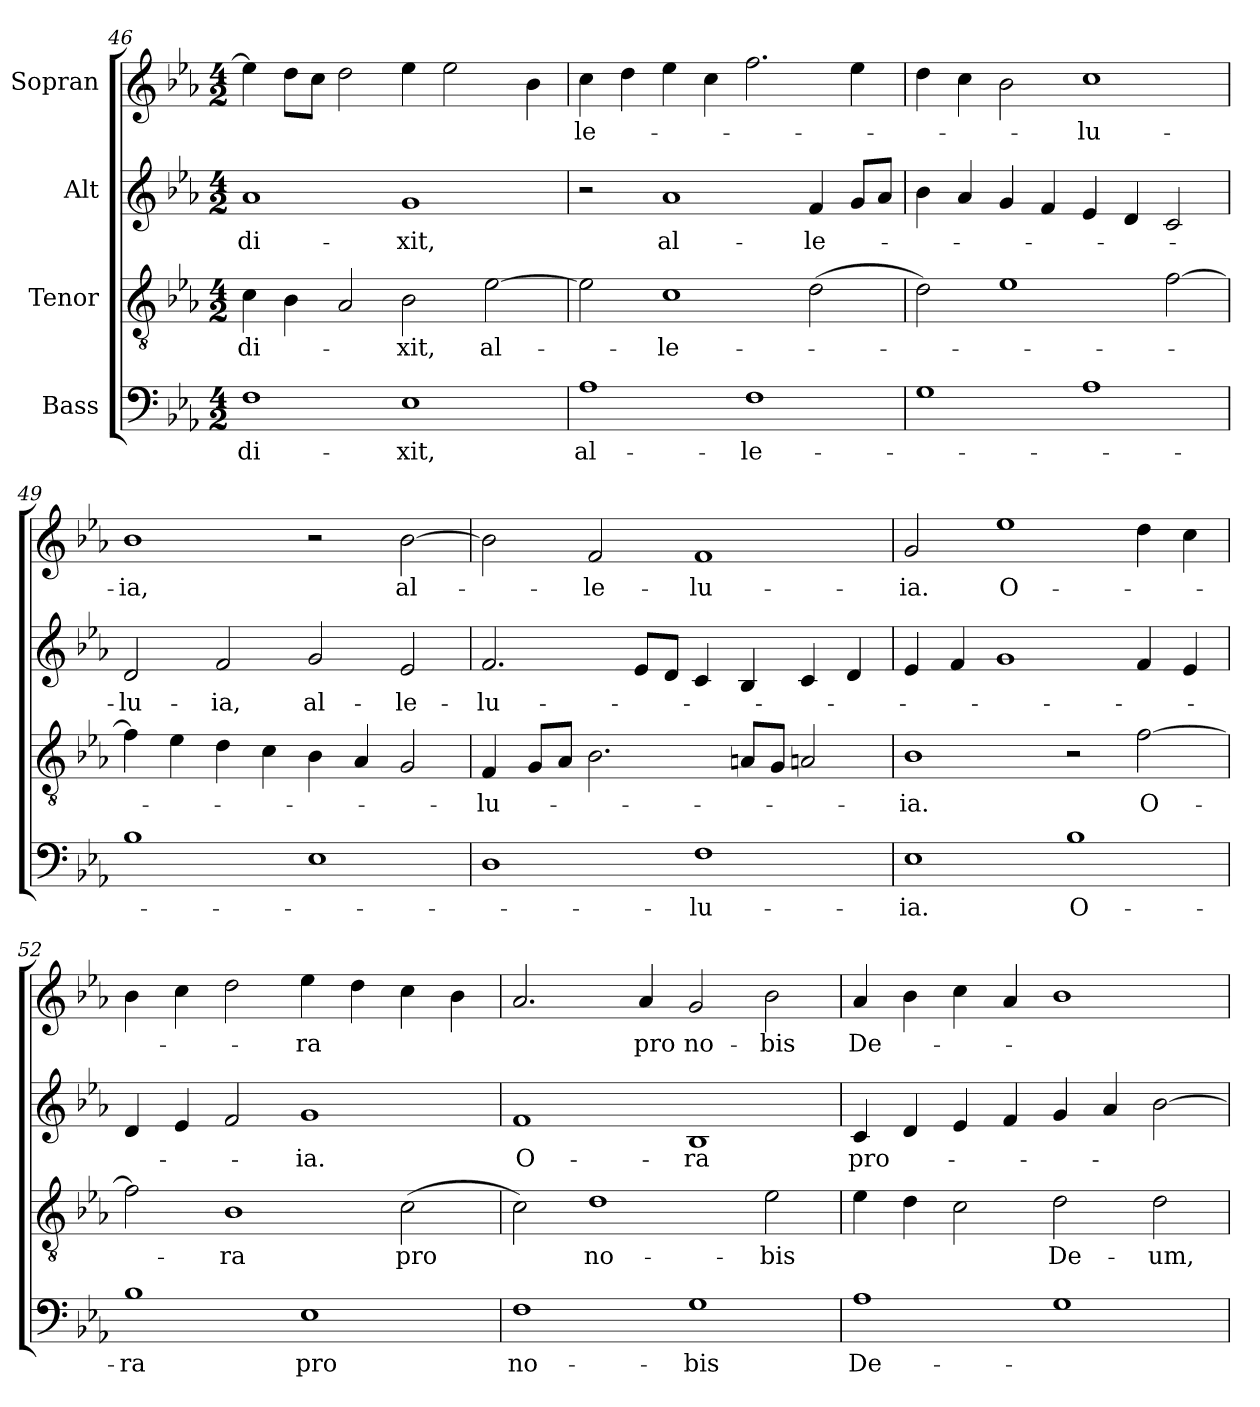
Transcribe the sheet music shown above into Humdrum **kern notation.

**kern	**text	**kern	**text	**kern	**text	**kern	**text
*part4	*part4	*part3	*part3	*part2	*part2	*part1	*part1
*staff4	*staff4	*staff3	*staff3	*staff2	*staff2	*staff1	*staff1
*I"Bass	*	*I"Tenor	*	*I"Alt	*	*I"Sopran	*
*clefF4	*	*clefGv2	*	*clefG2	*	*clefG2	*
*k[b-e-a-]	*	*k[b-e-a-]	*	*k[b-e-a-]	*	*k[b-e-a-]	*
*M4/2	*	*M4/2	*	*M4/2	*	*M4/2	*
=46	=46	=46	=46	=46	=46	=46	=46
!	!LO:LY:b	!	!LO:LY:b	!	!LO:LY:b	!	!
1F	di-	4c\	di-	1a-	di-	4ee-\]	.
.	.	4B-\	.	.	.	8dd\L	.
.	.	.	.	.	.	8cc\J	.
.	.	2A-/	.	.	.	2dd\	.
!	!LO:LY:b	!	!LO:LY:b	!	!LO:LY:b	!	!
1E-	xit,	2B-\	xit,	1g	xit,	4ee-\	.
.	.	.	.	.	.	2ee-\	.
!	!	!	!LO:LY:b	!	!	!	!
.	.	[2e-	al-	.	.	.	.
.	.	.	.	.	.	4b-\	.
=47	=47	=47	=47	=47	=47	=47	=47
!	!LO:LY:b	!	!	!	!	!	!LO:LY:b
1A-	al-	2e-\]	.	2r	.	4cc\	-le-
.	.	.	.	.	.	4dd\	.
!	!	!	!LO:LY:b	!	!LO:LY:b	!	!
.	.	1c	-le-	1a-	al-	4ee-\	.
.	.	.	.	.	.	4cc\	.
!	!LO:LY:b	!	!	!	!	!	!
1F	-le-	.	.	.	.	2.ff\	.
!	!	!	!	!	!LO:LY:b	!	!
.	.	(2d\	.	4f/	-le-	.	.
.	.	.	.	8g/L	.	4ee-\	.
.	.	.	.	8a-/J	.	.	.
!!LO:LB:g=z
=48	=48	=48	=48	=48	=48	=48	=48
1G	.	2d\)	.	4b-\	.	4dd\	.
.	.	.	.	4a-/	.	4cc\	.
.	.	1e-	.	4g/	.	2b-\	.
.	.	.	.	4f/	.	.	.
!	!	!	!	!	!	!	!LO:LY:b
1A-	.	.	.	4e-/	.	1cc	-lu-
.	.	.	.	4d/	.	.	.
.	.	[2f\	.	2c/	.	.	.
=49	=49	=49	=49	=49	=49	=49	=49
!	!	!	!	!	!LO:LY:b	!	!LO:LY:b
1B-	.	4f\]	.	2d/	lu-	1b-	-ia,
.	.	4e-\	.	.	.	.	.
!	!	!	!	!	!LO:LY:b	!	!
.	.	4d\	.	2f/	-ia,	.	.
.	.	4c\	.	.	.	.	.
!	!	!	!	!	!LO:LY:b	!	!
1E-	.	4B-\	.	2g/	al-	2r	.
.	.	4A-/	.	.	.	.	.
!	!	!	!	!	!LO:LY:b	!	!LO:LY:b
.	.	2G/	.	2e-/	-le-	[2b-	al-
=50	=50	=50	=50	=50	=50	=50	=50
!	!	!	!LO:LY:b	!	!LO:LY:b	!	!
1D	.	4F/	-lu-	2.f/	-lu-	2b-\]	.
.	.	8G/L	.	.	.	.	.
.	.	8A-/J	.	.	.	.	.
!	!	!	!	!	!	!	!LO:LY:b
.	.	2.B-\	.	.	.	2f/	-le-
.	.	.	.	8e-/L	.	.	.
.	.	.	.	8d/J	.	.	.
!	!LO:LY:b	!	!	!	!	!	!LO:LY:b
1F	-lu-	.	.	4c/	.	1f	-lu-
.	.	8An/L	.	4B-/	.	.	.
.	.	8G/J	.	.	.	.	.
.	.	2An/	.	4c/	.	.	.
.	.	.	.	4d/	.	.	.
=51	=51	=51	=51	=51	=51	=51	=51
!	!LO:LY:b	!	!LO:LY:b	!	!	!	!LO:LY:b
1E-	-ia.	1B-	-ia.	4e-/	.	2g/	-ia.
.	.	.	.	4f/	.	.	.
!	!	!	!	!	!	!	!LO:LY:b
.	.	.	.	1g	.	1ee-	O-
!	!LO:LY:b	!	!	!	!	!	!
1B-	O-	2r	.	.	.	.	.
!	!	!	!LO:LY:b	!	!	!	!
.	.	[2f	O-	4f/	.	4dd\	.
.	.	.	.	4e-/	.	4cc\	.
=52	=52	=52	=52	=52	=52	=52	=52
!	!LO:LY:b	!	!	!	!	!	!
1B-	-ra	2f\]	.	4d/	.	4b-\	.
.	.	.	.	4e-/	.	4cc\	.
!	!	!	!LO:LY:b	!	!	!	!
.	.	1B-	-ra	2f/	.	2dd\	.
!	!LO:LY:b	!	!	!	!LO:LY:b	!	!LO:LY:b
1E-	pro	.	.	1g	-ia.	4ee-\	-ra
.	.	.	.	.	.	4dd\	.
!	!	!	!LO:LY:b	!	!	!	!
.	.	(2c\	pro	.	.	4cc\	.
.	.	.	.	.	.	4b-\	.
!!LO:LB:g=z
=53	=53	=53	=53	=53	=53	=53	=53
!	!LO:LY:b	!	!	!	!LO:LY:b	!	!
1F	no-	2c\)	.	1f	O-	2.a-/	.
!	!	!	!LO:LY:b	!	!	!	!
.	.	1d	no-	.	.	.	.
!	!	!	!	!	!	!	!LO:LY:b
.	.	.	.	.	.	4a-/	pro
!	!LO:LY:b	!	!	!	!LO:LY:b	!	!LO:LY:b
1G	-bis	.	.	1B-	-ra	2g/	no-
!	!	!	!LO:LY:b	!	!	!	!LO:LY:b
.	.	2e-\	-bis	.	.	2b-\	-bis
=54	=54	=54	=54	=54	=54	=54	=54
!	!LO:LY:b	!	!	!	!LO:LY:b	!	!LO:LY:b
1A-	De-	4e-\	.	4c/	pro-	4a-/	De-
.	.	4d\	.	4d/	.	4b-\	.
.	.	2c\	.	4e-/	.	4cc\	.
.	.	.	.	4f/	.	4a-/	.
!	!	!	!LO:LY:b	!	!	!	!
1G	.	2d\	De-	4g/	.	1b-	.
.	.	.	.	4a-/	.	.	.
!	!	!	!LO:LY:b	!	!	!	!
.	.	2d\	-um,	[2b-\	.	.	.
=	=	=	=	=	=	=	=
*-	*-	*-	*-	*-	*-	*-	*-
